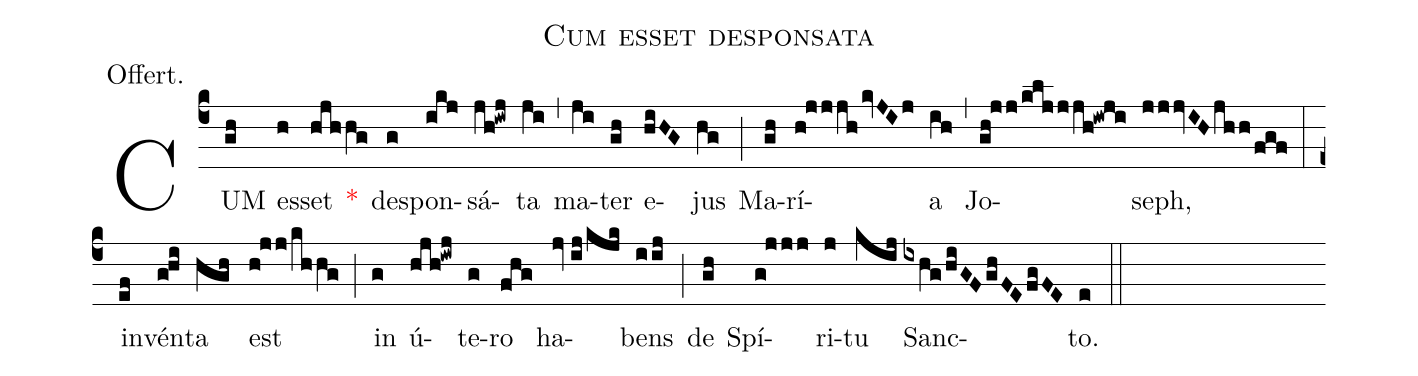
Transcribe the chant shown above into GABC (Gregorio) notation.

name:Cum esset desponsata;
annotation:Offert.;
mode:III.;
office-part:Offertory;
%%
(c4) CUM(gh) es(h)set(hjhhg) <v>\red{*}</v>() de(g)spon(ikj)sá(jh!iwj)ta(ji) (,) ma(ji)ter(gh) e(hiHG)jus(hg) (;) Ma(gh)rí(h!jjjh/kvJIj)a(ih) (,) Jo(gh!jj/kljjjh!iwji)seph,(jjjvIH/jhh/fgf) (:) in(ef)vén(g!hi)ta(hgh) est(h!jj/khhg) (;) in(g) ú(hjh!iwj)te(g)ro(fhg) ha(jv//ij/kjk)bens(iij) (;) de(gh) Spí(g!jjj)ri(j)tu(kij) Sanc(ixhg/hiGF/ghFE/fgFE)to.(e) (::)
